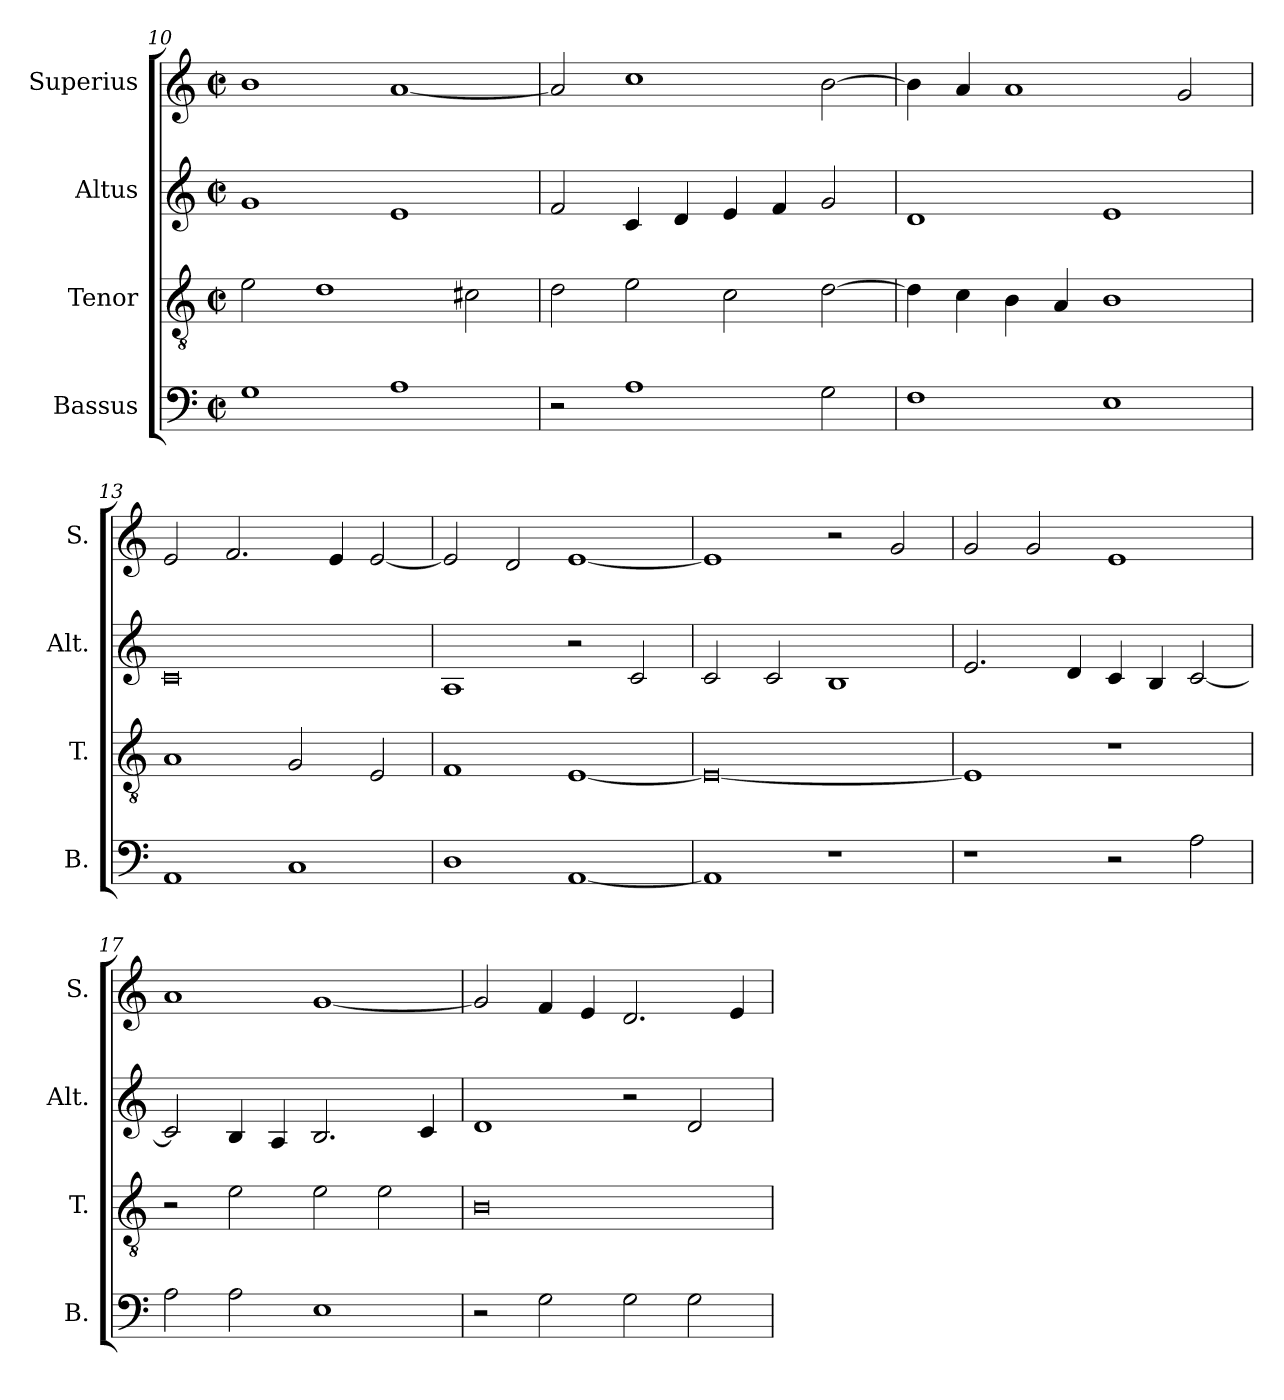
**kern	**kern	**kern	**kern
*part4	*part3	*part2	*part1
*staff4	*staff3	*staff2	*staff1
*I"Bassus	*I"Tenor	*I"Altus	*I"Superius
*I'B.	*I'T.	*I'Alt.	*I'S.
*clefF4	*clefGv2	*clefG2	*clefG2
*	*ITrd7c12	*	*
*k[]	*k[]	*k[]	*k[]
*C:	*C:	*C:	*C:
*M2/2	*M2/2	*M2/2	*M2/2
*met(c|)	*met(c|)	*met(c|)	*met(c|)
=10	=10	=10	=10
1Gi	2Ei\	1gi	1bi
.	1Di	.	.
1Ai	.	1ei	[<1ai
.	2C#Xi\	.	.
!!LO:PB:g=z
=11	=11	=11	=11
2r	2Di\	2fi/	2ai/]
1Ai	2Ei\	4ci/	1cci
.	.	4di/	.
.	2Ci\	4ei/	.
.	.	4fi/	.
2Gi\	[>2Di\	2gi/	[>2bi\
=12	=12	=12	=12
1Fi	4Di\]	1di	4bi\]
.	4Ci\	.	4ai/
.	4BBi\	.	1ai
.	4AAi/	.	.
1Ei	1BBi	1ei	.
.	.	.	2gi/
=13	=13	=13	=13
1AAi	1AAi	0ci	2ei/
.	.	.	2.fi/
1Ci	2GGi/	.	.
.	.	.	4ei/
.	2EEi/	.	[<2ei/
=14	=14	=14	=14
1Di	1FFi	1Ai	2ei/]
.	.	.	2di/
[<1AAi	[<1EEi	2r	[<1ei
.	.	2ci/	.
=15	=15	=15	=15
1AAi]	0EEi_<	2ci/	1ei]
.	.	2ci/	.
1r	.	1Bi	2r
.	.	.	2gi/
!!LO:LB:g=z
=16	=16	=16	=16
1r	1EEi]	2.ei/	2gi/
.	.	.	2gi/
.	.	4di/	.
2r	1r	4ci/	1ei
.	.	4Bi/	.
2Ai\	.	[<2ci/	.
=17	=17	=17	=17
2Ai\	2r	2ci/]	1ai
2Ai\	2Ei\	4Bi/	.
.	.	4Ai/	.
1Ei	2Ei\	2.Bi/	[<1gi
.	2Ei\	.	.
.	.	4ci/	.
=18	=18	=18	=18
2r	0BBi	1di	2gi/]
2Gi\	.	.	4fi/
.	.	.	4ei/
2Gi\	.	2r	2.di/
2Gi\	.	2di/	.
.	.	.	4ei/
=	=	=	=
*-	*-	*-	*-
